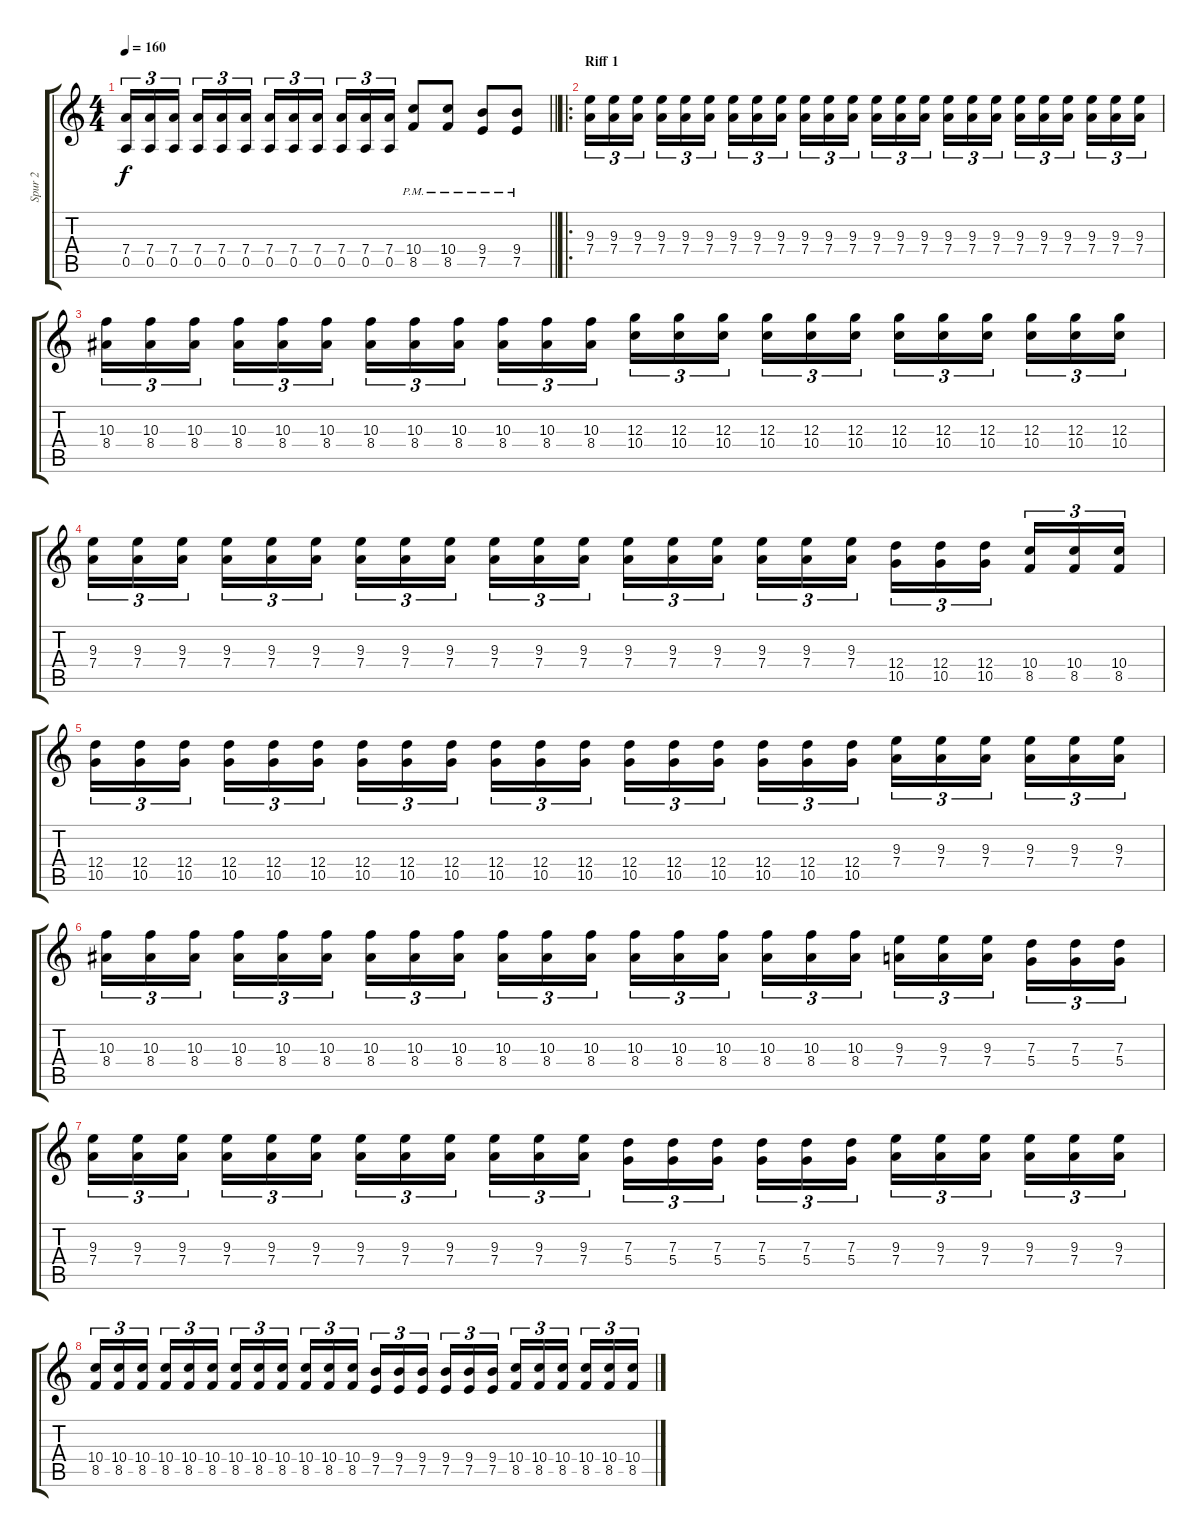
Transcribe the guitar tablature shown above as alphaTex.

\track ("Spur 2" "Spur 2") {instrument distortionguitar}
\staff {score tabs}
\tuning (E4 B3 G3 D3 A2 E2) {hide}
\ts (4 4)
\tempo 160
\clef g2
\barLineRight lightlight
\ks c
(7.4 0.5).16{tu (3 2) dy f} (7.4 0.5).16{tu (3 2)} (7.4 0.5).16{tu (3 2) beam splitsecondary} (7.4 0.5).16{tu (3 2)} (7.4 0.5).16{tu (3 2)} (7.4 0.5).16{tu (3 2)} (7.4 0.5).16{tu (3 2)} (7.4 0.5).16{tu (3 2)} (7.4 0.5).16{tu (3 2) beam splitsecondary} (7.4 0.5).16{tu (3 2)} (7.4 0.5).16{tu (3 2)} (7.4 0.5).16{tu (3 2)} (10.4{pm} 8.5{pm}).8 (10.4{pm} 8.5{pm}).8 (9.4{pm} 7.5{pm}).8 (9.4{pm} 7.5{pm}).8 |
\ro
\section ("" "Riff 1")
(9.3 7.4).16{tu (3 2) instrument distortionguitar} (9.3 7.4).16{tu (3 2)} (9.3 7.4).16{tu (3 2) beam splitsecondary} (9.3 7.4).16{tu (3 2)} (9.3 7.4).16{tu (3 2)} (9.3 7.4).16{tu (3 2)} (9.3 7.4).16{tu (3 2)} (9.3 7.4).16{tu (3 2)} (9.3 7.4).16{tu (3 2) beam splitsecondary} (9.3 7.4).16{tu (3 2)} (9.3 7.4).16{tu (3 2)} (9.3 7.4).16{tu (3 2)} (9.3 7.4).16{tu (3 2)} (9.3 7.4).16{tu (3 2)} (9.3 7.4).16{tu (3 2) beam splitsecondary} (9.3 7.4).16{tu (3 2)} (9.3 7.4).16{tu (3 2)} (9.3 7.4).16{tu (3 2)} (9.3 7.4).16{tu (3 2)} (9.3 7.4).16{tu (3 2)} (9.3 7.4).16{tu (3 2) beam splitsecondary} (9.3 7.4).16{tu (3 2)} (9.3 7.4).16{tu (3 2)} (9.3 7.4).16{tu (3 2)} |
(10.3 8.4).16{tu (3 2)} (10.3 8.4).16{tu (3 2)} (10.3 8.4).16{tu (3 2) beam splitsecondary} (10.3 8.4).16{tu (3 2)} (10.3 8.4).16{tu (3 2)} (10.3 8.4).16{tu (3 2)} (10.3 8.4).16{tu (3 2)} (10.3 8.4).16{tu (3 2)} (10.3 8.4).16{tu (3 2) beam splitsecondary} (10.3 8.4).16{tu (3 2)} (10.3 8.4).16{tu (3 2)} (10.3 8.4).16{tu (3 2)} (12.3 10.4).16{tu (3 2)} (12.3 10.4).16{tu (3 2)} (12.3 10.4).16{tu (3 2) beam splitsecondary} (12.3 10.4).16{tu (3 2)} (12.3 10.4).16{tu (3 2)} (12.3 10.4).16{tu (3 2)} (12.3 10.4).16{tu (3 2)} (12.3 10.4).16{tu (3 2)} (12.3 10.4).16{tu (3 2) beam splitsecondary} (12.3 10.4).16{tu (3 2)} (12.3 10.4).16{tu (3 2)} (12.3 10.4).16{tu (3 2)} |
(9.3 7.4).16{tu (3 2)} (9.3 7.4).16{tu (3 2)} (9.3 7.4).16{tu (3 2) beam splitsecondary} (9.3 7.4).16{tu (3 2)} (9.3 7.4).16{tu (3 2)} (9.3 7.4).16{tu (3 2)} (9.3 7.4).16{tu (3 2)} (9.3 7.4).16{tu (3 2)} (9.3 7.4).16{tu (3 2) beam splitsecondary} (9.3 7.4).16{tu (3 2)} (9.3 7.4).16{tu (3 2)} (9.3 7.4).16{tu (3 2)} (9.3 7.4).16{tu (3 2)} (9.3 7.4).16{tu (3 2)} (9.3 7.4).16{tu (3 2) beam splitsecondary} (9.3 7.4).16{tu (3 2)} (9.3 7.4).16{tu (3 2)} (9.3 7.4).16{tu (3 2)} (12.4 10.5).16{tu (3 2)} (12.4 10.5).16{tu (3 2)} (12.4 10.5).16{tu (3 2) beam splitsecondary} (10.4 8.5).16{tu (3 2)} (10.4 8.5).16{tu (3 2)} (10.4 8.5).16{tu (3 2)} |
(12.4 10.5).16{tu (3 2)} (12.4 10.5).16{tu (3 2)} (12.4 10.5).16{tu (3 2) beam splitsecondary} (12.4 10.5).16{tu (3 2)} (12.4 10.5).16{tu (3 2)} (12.4 10.5).16{tu (3 2)} (12.4 10.5).16{tu (3 2)} (12.4 10.5).16{tu (3 2)} (12.4 10.5).16{tu (3 2) beam splitsecondary} (12.4 10.5).16{tu (3 2)} (12.4 10.5).16{tu (3 2)} (12.4 10.5).16{tu (3 2)} (12.4 10.5).16{tu (3 2)} (12.4 10.5).16{tu (3 2)} (12.4 10.5).16{tu (3 2) beam splitsecondary} (12.4 10.5).16{tu (3 2)} (12.4 10.5).16{tu (3 2)} (12.4 10.5).16{tu (3 2)} (9.3 7.4).16{tu (3 2)} (9.3 7.4).16{tu (3 2)} (9.3 7.4).16{tu (3 2) beam splitsecondary} (9.3 7.4).16{tu (3 2)} (9.3 7.4).16{tu (3 2)} (9.3 7.4).16{tu (3 2)} |
(10.3 8.4).16{tu (3 2)} (10.3 8.4).16{tu (3 2)} (10.3 8.4).16{tu (3 2) beam splitsecondary} (10.3 8.4).16{tu (3 2)} (10.3 8.4).16{tu (3 2)} (10.3 8.4).16{tu (3 2)} (10.3 8.4).16{tu (3 2)} (10.3 8.4).16{tu (3 2)} (10.3 8.4).16{tu (3 2) beam splitsecondary} (10.3 8.4).16{tu (3 2)} (10.3 8.4).16{tu (3 2)} (10.3 8.4).16{tu (3 2)} (10.3 8.4).16{tu (3 2)} (10.3 8.4).16{tu (3 2)} (10.3 8.4).16{tu (3 2) beam splitsecondary} (10.3 8.4).16{tu (3 2)} (10.3 8.4).16{tu (3 2)} (10.3 8.4).16{tu (3 2)} (9.3 7.4).16{tu (3 2)} (9.3 7.4).16{tu (3 2)} (9.3 7.4).16{tu (3 2) beam splitsecondary} (7.3 5.4).16{tu (3 2)} (7.3 5.4).16{tu (3 2)} (7.3 5.4).16{tu (3 2)} |
(9.3 7.4).16{tu (3 2)} (9.3 7.4).16{tu (3 2)} (9.3 7.4).16{tu (3 2) beam splitsecondary} (9.3 7.4).16{tu (3 2)} (9.3 7.4).16{tu (3 2)} (9.3 7.4).16{tu (3 2)} (9.3 7.4).16{tu (3 2)} (9.3 7.4).16{tu (3 2)} (9.3 7.4).16{tu (3 2) beam splitsecondary} (9.3 7.4).16{tu (3 2)} (9.3 7.4).16{tu (3 2)} (9.3 7.4).16{tu (3 2)} (7.3 5.4).16{tu (3 2)} (7.3 5.4).16{tu (3 2)} (7.3 5.4).16{tu (3 2) beam splitsecondary} (7.3 5.4).16{tu (3 2)} (7.3 5.4).16{tu (3 2)} (7.3 5.4).16{tu (3 2)} (9.3 7.4).16{tu (3 2)} (9.3 7.4).16{tu (3 2)} (9.3 7.4).16{tu (3 2) beam splitsecondary} (9.3 7.4).16{tu (3 2)} (9.3 7.4).16{tu (3 2)} (9.3 7.4).16{tu (3 2)} |
(10.4 8.5).16{tu (3 2)} (10.4 8.5).16{tu (3 2)} (10.4 8.5).16{tu (3 2) beam splitsecondary} (10.4 8.5).16{tu (3 2)} (10.4 8.5).16{tu (3 2)} (10.4 8.5).16{tu (3 2)} (10.4 8.5).16{tu (3 2)} (10.4 8.5).16{tu (3 2)} (10.4 8.5).16{tu (3 2) beam splitsecondary} (10.4 8.5).16{tu (3 2)} (10.4 8.5).16{tu (3 2)} (10.4 8.5).16{tu (3 2)} (9.4 7.5).16{tu (3 2)} (9.4 7.5).16{tu (3 2)} (9.4 7.5).16{tu (3 2) beam splitsecondary} (9.4 7.5).16{tu (3 2)} (9.4 7.5).16{tu (3 2)} (9.4 7.5).16{tu (3 2)} (10.4 8.5).16{tu (3 2)} (10.4 8.5).16{tu (3 2)} (10.4 8.5).16{tu (3 2) beam splitsecondary} (10.4 8.5).16{tu (3 2)} (10.4 8.5).16{tu (3 2)} (10.4 8.5).16{tu (3 2)}
